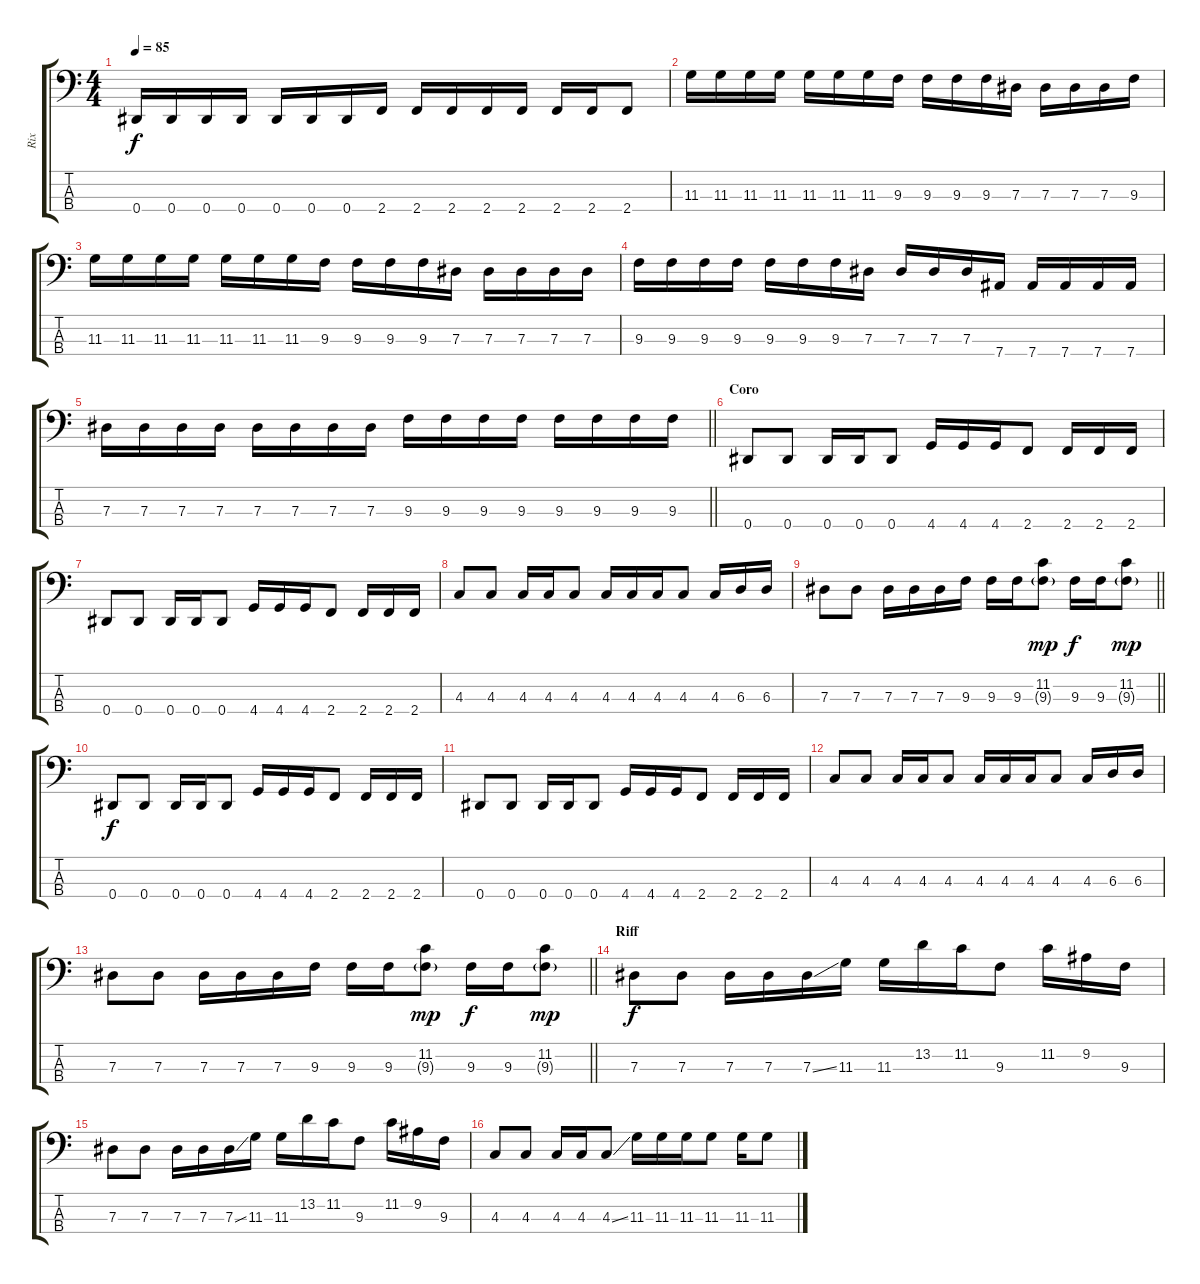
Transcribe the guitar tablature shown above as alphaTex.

\track ("Rix" "Rix") {instrument electricbasspick}
\staff {score tabs}
\tuning (Gb2 Db2 Ab1 Eb1) {hide}
\ts (4 4)
\tempo 85
\clef f4
\ks c
0.4.16{dy f} 0.4.16 0.4.16 0.4.16 0.4.16 0.4.16 0.4.16 2.4.16 2.4.16 2.4.16 2.4.16 2.4.16 2.4.16 2.4.16 2.4.8 |
11.3.16 11.3.16 11.3.16 11.3.16 11.3.16 11.3.16 11.3.16 9.3.16 9.3.16 9.3.16 9.3.16 7.3.16 7.3.16 7.3.16 7.3.16 9.3.16 |
11.3.16 11.3.16 11.3.16 11.3.16 11.3.16 11.3.16 11.3.16 9.3.16 9.3.16 9.3.16 9.3.16 7.3.16 7.3.16 7.3.16 7.3.16 7.3.16 |
9.3.16 9.3.16 9.3.16 9.3.16 9.3.16 9.3.16 9.3.16 7.3.16 7.3.16 7.3.16 7.3.16 7.4.16 7.4.16 7.4.16 7.4.16 7.4.16 |
\barLineRight lightlight
7.3.16 7.3.16 7.3.16 7.3.16 7.3.16 7.3.16 7.3.16 7.3.16 9.3.16 9.3.16 9.3.16 9.3.16 9.3.16 9.3.16 9.3.16 9.3.16 |
\section ("" "Coro")
0.4.8 0.4.8 0.4.16 0.4.16 0.4.8 4.4.16 4.4.16 4.4.16 2.4.8 2.4.16 2.4.16 2.4.16 |
0.4.8 0.4.8 0.4.16 0.4.16 0.4.8 4.4.16 4.4.16 4.4.16 2.4.8 2.4.16 2.4.16 2.4.16 |
4.3.8 4.3.8 4.3.16 4.3.16 4.3.8 4.3.16 4.3.16 4.3.16 4.3.8 4.3.16 6.3.16 6.3.16 |
\barLineRight lightlight
7.3.8 7.3.8 7.3.16 7.3.16 7.3.16 9.3.16 9.3.16 9.3.16 (11.2 9.3{g}).8{dy mp} 9.3.16{dy f} 9.3.16 (11.2 9.3{g}).8{dy mp} |
0.4.8{dy f} 0.4.8 0.4.16 0.4.16 0.4.8 4.4.16 4.4.16 4.4.16 2.4.8 2.4.16 2.4.16 2.4.16 |
0.4.8 0.4.8 0.4.16 0.4.16 0.4.8 4.4.16 4.4.16 4.4.16 2.4.8 2.4.16 2.4.16 2.4.16 |
4.3.8 4.3.8 4.3.16 4.3.16 4.3.8 4.3.16 4.3.16 4.3.16 4.3.8 4.3.16 6.3.16 6.3.16 |
\barLineRight lightlight
7.3.8 7.3.8 7.3.16 7.3.16 7.3.16 9.3.16 9.3.16 9.3.16 (11.2 9.3{g}).8{dy mp} 9.3.16{dy f} 9.3.16 (11.2 9.3{g}).8{dy mp} |
\section ("" "Riff")
7.3.8{dy f} 7.3.8 7.3.16 7.3.16 7.3{ss}.16 11.3.16 11.3.16 13.2.16 11.2.16 9.3.8 11.2.16 9.2.16 9.3.16 |
7.3.8 7.3.8 7.3.16 7.3.16 7.3{ss}.16 11.3.16 11.3.16 13.2.16 11.2.16 9.3.8 11.2.16 9.2.16 9.3.16 |
4.3.8 4.3.8 4.3.16 4.3.16 4.3{ss}.8 11.3.16 11.3.16 11.3.16 11.3.8 11.3.16 11.3.8
